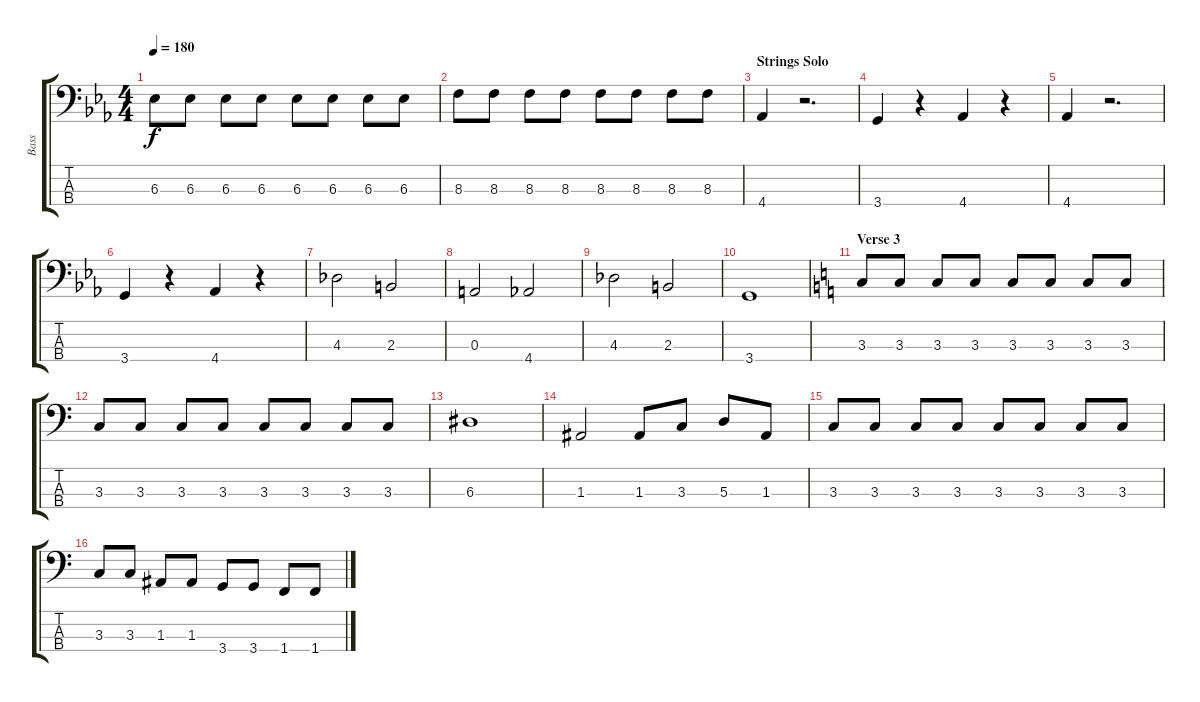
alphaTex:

\track ("Bass" "Bass") {instrument electricbassfinger}
\staff {score tabs}
\tuning (G2 D2 A1 E1) {hide}
\ts (4 4)
\tempo 180
\clef f4
\ks eb
6.3.8{dy f} 6.3.8 6.3.8 6.3.8 6.3.8 6.3.8 6.3.8 6.3.8 |
8.3.8 8.3.8 8.3.8 8.3.8 8.3.8 8.3.8 8.3.8 8.3.8 |
\section ("" "Strings Solo")
4.4.4 r.2{d} |
3.4.4 r.4 4.4.4 r.4 |
4.4.4 r.2{d} |
3.4.4 r.4 4.4.4 r.4 |
4.3.2 2.3.2 |
0.3.2 4.4.2 |
4.3.2 2.3.2 |
3.4.1 |
\section ("" "Verse 3")
\ks c
3.3.8 3.3.8 3.3.8 3.3.8 3.3.8 3.3.8 3.3.8 3.3.8 |
3.3.8 3.3.8 3.3.8 3.3.8 3.3.8 3.3.8 3.3.8 3.3.8 |
6.3.1 |
1.3.2 1.3.8 3.3.8 5.3.8 1.3.8 |
3.3.8 3.3.8 3.3.8 3.3.8 3.3.8 3.3.8 3.3.8 3.3.8 |
3.3.8 3.3.8 1.3.8 1.3.8 3.4.8 3.4.8 1.4.8 1.4.8
